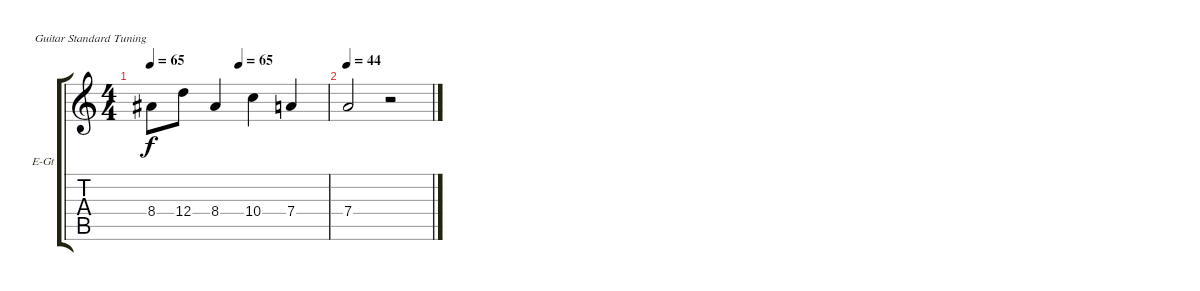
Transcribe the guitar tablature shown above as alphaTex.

\bracketExtendMode groupsimilarinstruments
\firstSystemTrackNameOrientation horizontal
\otherSystemsTrackNameOrientation horizontal
\track ("Guitar 2" "E-Gt") {instrument overdrivenguitar}
\staff {score tabs}
\tuning (E4 B3 G3 D3 A2 E2)
\ts (4 4)
\tempo 65
\tempo (65 0.5)
\clef g2
\ks c
8.4.8{dy f} 12.4.8 8.4.4 10.4.4 7.4.4 |
\tempo 44
7.4.2 r.2
